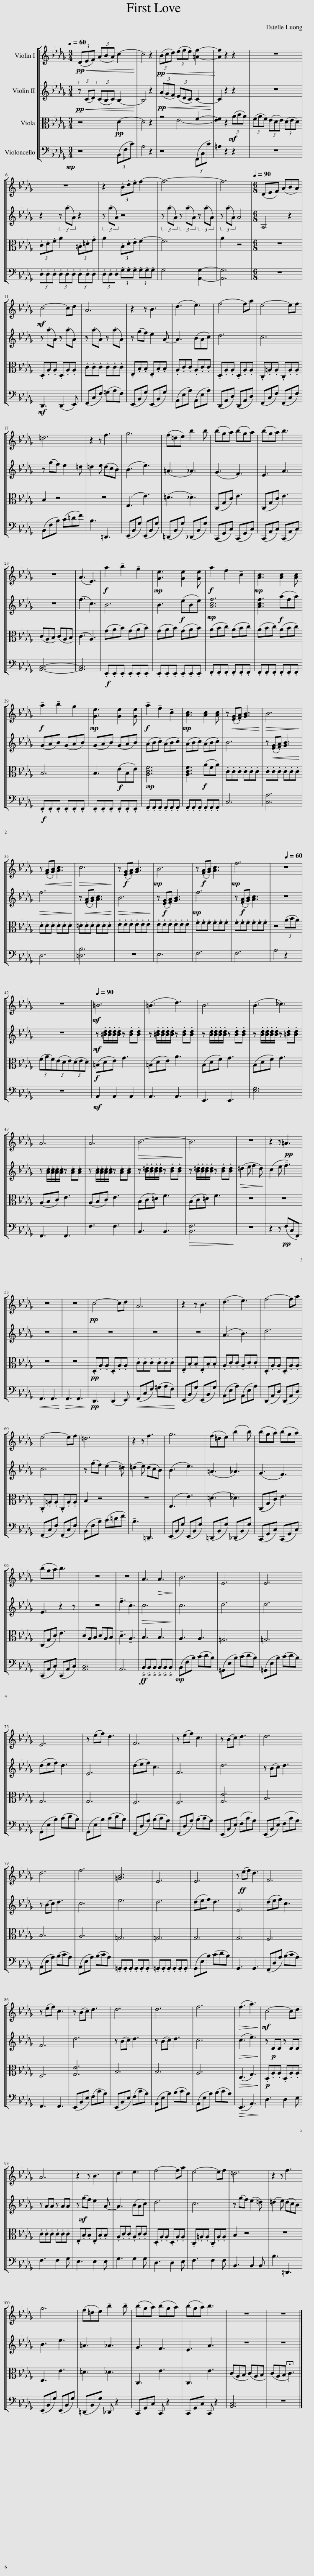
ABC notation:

X:1
%%score [ 1 2 ( 3 4 ) 5 ]
L:1/8
Q:1/4=60
M:3/4
I:linebreak $
K:Db
V:1 treble
V:2 treble
V:3 alto
V:4 alto
V:5 bass
V:1
!pp! (3(D!<(!EF) (3(AB)A c2-!<)! | c4 z2 |!pp! (3(B!<(!cd) (3(efe [=Af]2-)!<)! | [Af]2 z2 z2 | z6 |$ %5
!mp! z6 | z2 (3.B.d.e f2- | f6- | f6 |[M:6/8][Q:1/4=90] (DEF) (AB)A |$ %10
!mf! c4- cd | A6 | z2 z B3 | (d3 e3) | f4- fa | %15
 e4- ef |$ =d6 | z2 z f3 | g6 | (f=de) b2 b | %20
 (bg)a (bg)a | (bga) b3 |$ z6 | (A3 E3) |!f! !tenuto!a2 !tenuto!b2 !tenuto!g2 | %25
!mp! [Ge]3 [Ge]2 [Ge] |!f! !tenuto!a2 !tenuto!f2 !tenuto!c2 |!mp! [Ac]3 [Ac]2 [Ac] |$!f! !tenuto!a2 !tenuto!b2 !tenuto!g2 |!mp! [Ge]3 [Ge]2 [Ge] | %30
!f! !tenuto!a2 !tenuto!f2 !tenuto!c2 |!mp! [Ac]3 [Ac]2 [Ac] | z!<(! (.[EG].[FA]) [GB]3!<)! |!>(! B6!>)! |$ z!<(! (.[FA].[GB]) [Ac]3!<)! | %35
!>(! c6!>)! | z!f! (.[EG].[FA]) [GB]3 |!mp! B6 | z!f! (.[FA].[GB]) [Ac]3 |!mp! f6 | %40
 z6[Q:1/4=60] |$ z6 |[Q:1/4=90]!mf! =B6 | (=B3 d3) | B6 | %45
 (B3 _c3) |$ A6 | A6 |!>(! B6-!>)! | B6 | %50
 z6 | z2 z!pp! =A3 |$ z6 | z6 |!pp! c4- cd | %55
 A6 | z2 z B3 | (d3 e3) | f4- fa |$ e4- ef | %60
 =d6 | z2 z f3 | g6 | (f=de) (!tenuto!b2 !tenuto!b) | (bga) (bga) |$ %65
 (bga) b3 | z6 | z6 | A3!>(! A3!>)! | B6 | %70
 E6 | E6 |$ E6 | z (ef) d3 | F6 | %75
 z (ef) c3 | z (Bc) d3 | d6 |$ d6 | f6 | %80
 [=GB]6 | E6 | E6 | z!ff! (ef) d3 | F6 |$ %85
 z (ef) c3 | z (Bc) d3 | d6 | d6 | f6 | %90
!>(! (f3 a3)!>)! |!mf! c4- cd |$ A6 | z2 z B3 | d3 e3 | %95
 f4- fa | e4- ef | =d6 | z2 z f3 |$ g6 | %100
 (f=de) !tenuto!b2 !tenuto!b | (bga) (bga) | (bga) b3 | z6 | z6 |] %105
V:2
!pp! (3z!<(! (CD) (3(CB,C) B,2-!<)! | B,4 z2 |!pp!!<(! (3(AG)F (3(ED)C C2-!<)! | C2 z2 z2 | z6 |$ %5
 z2 (3z (aA) z2 | (3z (aA) z4 | (3z (aA) (3z (aA) (3z (aA) | (3z (aA) A4 |[M:6/8] A,4 z2 |$ %10
 z (aA) z (aA) | z (aA) z (aA) | z (gf) e2 A- | A3 (BA)c | d6 | %15
 c6 |$ z (gf) e2 =d | =d2 e (dcB) | (B3 e3) | (=A3 _A3) | %20
 (G3 F3) | E3 A3 |$ z6 | (f3 c3) | B6 | %25
 B3!f! (eBe) |!mp! [Acf]6 | [Acf]3!f! (afa) |$ (GA)B (GAB) | (GA)B (GA)B | %30
 (ABc) (ABc) | (ABc) (ABc) | B6 | z!<(! (.[EG].[FA]) [GB]3!<)! |$!>(! f6!>)! | %35
 z!<(! (.[FA].[GB]) [Ac]3!<)! |!>(! B6!>)! | z!f! (.[EG].[FA]) [GB]3 |!mp! f6 | z!f! (.[FA].[GB]) [Ac]3 | %40
 z6 |$ z6 |!mf! z .[=Bd]/.[Bd]/.[Bd]/.[Bd]/ z .[Bd].[Bd] | z .[=Bd]/.[Bd]/.[Bd]/.[Bd]/ z .[Bd].[Bd] | z .[Bd]/.[Bd]/.[Bd]/.[Bd]/ z .[Bd].[Bd] | %45
 z .[Bd]/.[Bd]/.[Bd]/.[Bd]/ z .[=Bd].[Bd] |$ z .[Ac]/.[Ac]/.[Ac]/.[Ac]/ z .[Ac].[Ac] | z .[Ac]/.[Ac]/.[Ac]/.[Ac]/ z .[Ac].[Ac] | z .[B=d]/.[Bd]/.[Bd]/.[Bd]/ z .[Bd].[Bd] | z .[B=d]/.[Bd]/.[Bd]/.[Bd]/ z .[Bd].[Bd] | %50
!>(! (=d2 e f2 d)!>)! | (c2 !tenuto!e !tenuto!f3) |$ z6 | z6 | z6 | %55
 z6 | z6 | (A3 B3) | d6 |$ c6 | %60
 z (gf) (e2 =d) | (=d2 e) (dcB) | (B3 e3) | (=A3 _A3) | (G3 F3) |$ %65
 E3 z2 z | z6 | !tenuto!f3 !tenuto!c3 |!>(! c6!>)! | c6 | %70
 d6 | d6 |$ (def) d3 | E6 | (def) c3 | %75
 F6 | d6 | z (Bc) d3 |$ z (Bc) d3 | c6 | %80
 e6 | d6 | (de)f d3 | E6 | (def) c3 |$ %85
 F6 | d6 | z (Bc) d3 | z (Bc) d3 | c6 | %90
!>(! (c3 e3)!>)! | z!p! DD z DD |$ z AA z AA | z!mf! (gf) e2 A- | A3 (BA)c | %95
 d6 | c6 | z (gf) (e2 =d) | (=d2 e) (dcB) |$ B3 e3 | %100
 =A3 _A3 | G3 F3 | E3 A3 | z6 | z6 |] %105
V:3
 z4!pp! D2- | D4 z2 | z4 F2- | [EF]2 z2!mf! (3(ABA) | (3(FAF) (3(EDE) (3(DED) |$ %5
 (3.C.D.F A2 (3.=B,.=D.G | A2 (3.B,.D.E F2- | F6 | A2 z4 |[M:6/8] z6 |$ %10
 .D,.A,.A, .D,.A,.A, | .C.C.C .C.C.C | .E,.B,.B, .E,.B,.B, | .A,.C.C .A,.C.C | .D,.A,.A, .D,.A,.A, | %15
 .C,.=A,.A, .C,.A,.A, |$ B,2 z4 | z6 | (E,3 E3) | (=D3 _D3) | %20
 (C,G,)C E3 | (C,G,)C E3 |$ (CA,)B, (CA,)B, | (C3 A,3) | (GA)B (GAB) | %25
 (GA)B (GA)B | (ABc) (ABc) | (ABc) (ABc) |$ B,6 | B,3 (EB,E) | %30
 [A,CF]6 | [A,CF]3!f! (AFA) | .C.C.C .C.C.C | .C.C.C .C.C.C |$ .D.D.D .D.D.D | %35
 .=D.D.D .D.D.D | .E.E.E .E.E.E | .E.E.E .E.E.E | .F.F.F .F.F.F | .F.F.F .F.F.F | %40
 z4 (3(ABA) |$ (3(FAF)(3(EDE)(3(DED) |!f! (=B,DE) G3 | (=B,DE) A3 | (B,DF) G3 | %45
 (B,DF) G3 |$ (A,B,)C E3 | (A,B,C) E3 | (B,C)=D F3 | (B,C=D) F3 | %50
 z6 | z6 |$ z6 | z6 |!pp! .D,.A,.A, .D,.A,.A, | %55
 .C.C.C .C.C.C | .E,.B,.B, .E,.B,.B, | .A,.C.C .A,.C.C | .D,.A,.A, .D,.A,.A, |$ .C,.=A,.A, .C,.A,.A, | %60
 B,2 z4 | z6 | (E,3 E3) | (=D3 _D3) | (C,G,)C E3 |$ %65
 (C,G,)C E3 | CA,B, CA,B, | !tenuto!C3 !tenuto!A,3 | B,3 B,3 | A,3 A,3 | %70
 =G,6 | =G,6 |$ G,6 | G,6 | F,6 | %75
 F,6 | [G,E]6 | B,6 |$ B,6 | A,6 | %80
 =G,6 | =G,6 | G,6 | G,6 | F,6 |$ %85
 F,6 | [G,E]6 | B,6 | B,6 | A,6 | %90
!>(! (E,3 G,3)!>)! |!p! .D,.A,.A, .D,.A,.A, |$ .C.C.C .C.C.C | .E,.B,.B, .E,.B,.B, | .A,.C.C .A,.C.C | %95
 .D,.A,.A, .D,.A,.A, | .C,.=A,.A, .C,.A,.A, | B,2 z4 | z6 |$ E,3 E3 | %100
 =D3 _D3 | C,3 E3 | C,3 E3 | (CA,)B, (CA,)B, | (CA,)B, !fermata!C3 |] %105
V:4
 x6 | x6 | x2 E4- | x6 | x6 |$ %5
 x6 | x6 | x6 | x6 |[M:6/8] x6 |$ %10
 x6 | x6 | x6 | x6 | x6 | %15
 x6 |$ x6 | x6 | x6 | x6 | %20
 x6 | x6 |$ x6 | x6 | x6 | %25
 x6 | x6 | x6 |$ x6 | x6 | %30
 x6 | x6 | x6 | x6 |$ x6 | %35
 x6 | x6 | x6 | x6 | x6 | %40
 x6 |$ x6 | x6 | x6 | x6 | %45
 x6 |$ x6 | x6 | x6 | x6 | %50
 x6 | x6 |$ x6 | x6 | x6 | %55
 x6 | x6 | x6 | x6 |$ x6 | %60
 x6 | x6 | x6 | x6 | x6 |$ %65
 x6 | x6 | x6 | x6 | x6 | %70
 x6 | x6 |$ x6 | x6 | x6 | %75
 x6 | x6 | x6 |$ x6 | x6 | %80
 x6 | x6 | x6 | x6 | x6 |$ %85
 x6 | x6 | x6 | x6 | x6 | %90
 x6 | x6 |$ x6 | x6 | x6 | %95
 x6 | x6 | x6 | x6 |$ x6 | %100
 x6 | x6 | x6 | x6 | x6 |] %105
V:5
 z4 (3(B,,F,C) | A,4 z2 | z4 (3(F,,C,)C | =A,2 z2 z2 | z6 |$ %5
 (3.D,.D,.D, (3.D,.D,.D, (3.D,.D,.D, | (3.D,.D,.D, (3.G,.G,.G, (3.G,.G,.G, | G,4 [A,,G,]2- | [A,,G,]6 |[M:6/8] z6 |$ %10
!mf! D,,3 (D,,2 E,,) | (F,,C,)F, (=G,A,F,) | (E,,B,,)G, (E,,B,,)G, | (A,,E,A,) (A,,E,A,) | (D,,A,,)D, (D,,A,,)D, | %15
 (F,,C,)F, (F,,C,)F, |$ (B,,F,B,) (C=DF) | B,3 =D,,3 | (E,,B,,)G, (E,,B,,)G, | (=D,,B,,)G, (_D,,B,,)G, | %20
 (C,,G,,C,) (C,,G,,C,) | (C,,A,,C,) (C,,A,,C,) |$ [A,,C,]6- | [A,,C,]6 |!f! .E,,.E,,.E,, .E,,.E,,.E,, | %25
 .E,,.E,,.E,, .E,,.E,,.E,, | .F,,.F,,.F,, .F,,.F,,.F,, | .F,,.F,,.F,, .F,,.F,,.F,, |$!f! .E,,.E,,.E,, .E,,.E,,.E,, | .E,,.E,,.E,,!f! .E,,.E,,.E,, | %30
!mp! .F,,.F,,.F,, .F,,.F,,.F,, | .F,,.F,,.F,, .F,,.F,,.F,, | C,6 | [C,A,]6 |$ D,6 | %35
 [=D,B,]6 | z6 | E,6 | F,6 | F,6 | %40
 A,4 z2 |$ z6 |!mf! A,,2 A,,2 A,,2 | A,,3 A,,3 | E,,3 E,,3 | %45
 [E,G,]6 |$ F,,3 F,,3 | F,3 F,3 | B,,3 B,,3 |!>(! [B,,F,]6!>)! | %50
 z6 | z2 z!pp! (F,C,)F,, |$!<(! F,,3 F,,3!<)! |!>(! F,,3 F,,3!>)! |!pp! D,,3 (D,,2 E,,) | %55
!<(! (F,,C,)F, (=G,A,F,)!<)! | (E,,B,,)G, (E,,B,,G,) | (A,,E,A,) (A,,E,A,) | (D,,A,,)D, (D,,A,,)D, |$ (F,,C,)F, (F,,C,F,) | %60
 (B,,F,B,) (C=DF) | !tenuto!B,3 !tenuto!=D,,3 | (E,,B,,)G, (E,,B,,)G, | (=D,,B,,)G, (_D,,B,,)G, | (C,,G,,C,) (C,,G,,)C, |$ %65
 (C,,A,,)C, (C,,A,,)C, | [A,,C,]6 | A,,6 |!ff! .B,,.B,,.B,, .B,,.B,,.B,, |!mp! (B,,F,B,) (CDB,) | %70
 (=G,,E,B,) (CDB,) | (=G,,E,B,) (CDB,) |$ (G,,E,B,) (CDB,) | (G,,E,)B, (CDB,) | (F,,D,)A, (B,C)A, | %75
 (F,,D,)A, (B,CA,) | (E,,B,,)E, (F,CA,) | (E,,B,,E,) (F,CA,) |$ (A,,E,A,) (B,CA,) | (A,,E,A,) (B,CA,) | %80
 .=G,,.G,,.G,, .G,,.G,,.G,, | .=G,,.G,,.G,, .G,,.G,,.G,, | (G,,E,B,) (CDB,) | G,,3 G,,3 | (F,,D,)A, (B,CA,) |$ %85
 F,,3 F,,3 | (E,,B,,)E, (F,CA,) | (E,,B,,)E, (F,CA,) | (A,,E,A,) (B,CA,) | (A,,E,)A, (B,CA,) | %90
!>(! (E,,3 A,,3)!>)! | D,3 D,2 E, |$ F,3 F,2 G, | E,3 E,2 E, | G,3 G,2 G, | %95
 D,3 D,2 E, | F,3 F,2 F, | B,,3 B,,2 B,, | B,3 =D,,3 |$ (E,,B,,)G, (E,,B,,G,) | %100
 (=D,,B,,)G, _D,, z2 | C,,G,,C, C,, z2 | C,,G,,C, C,, z2 | [A,,C,]6 | z6 |] %105
